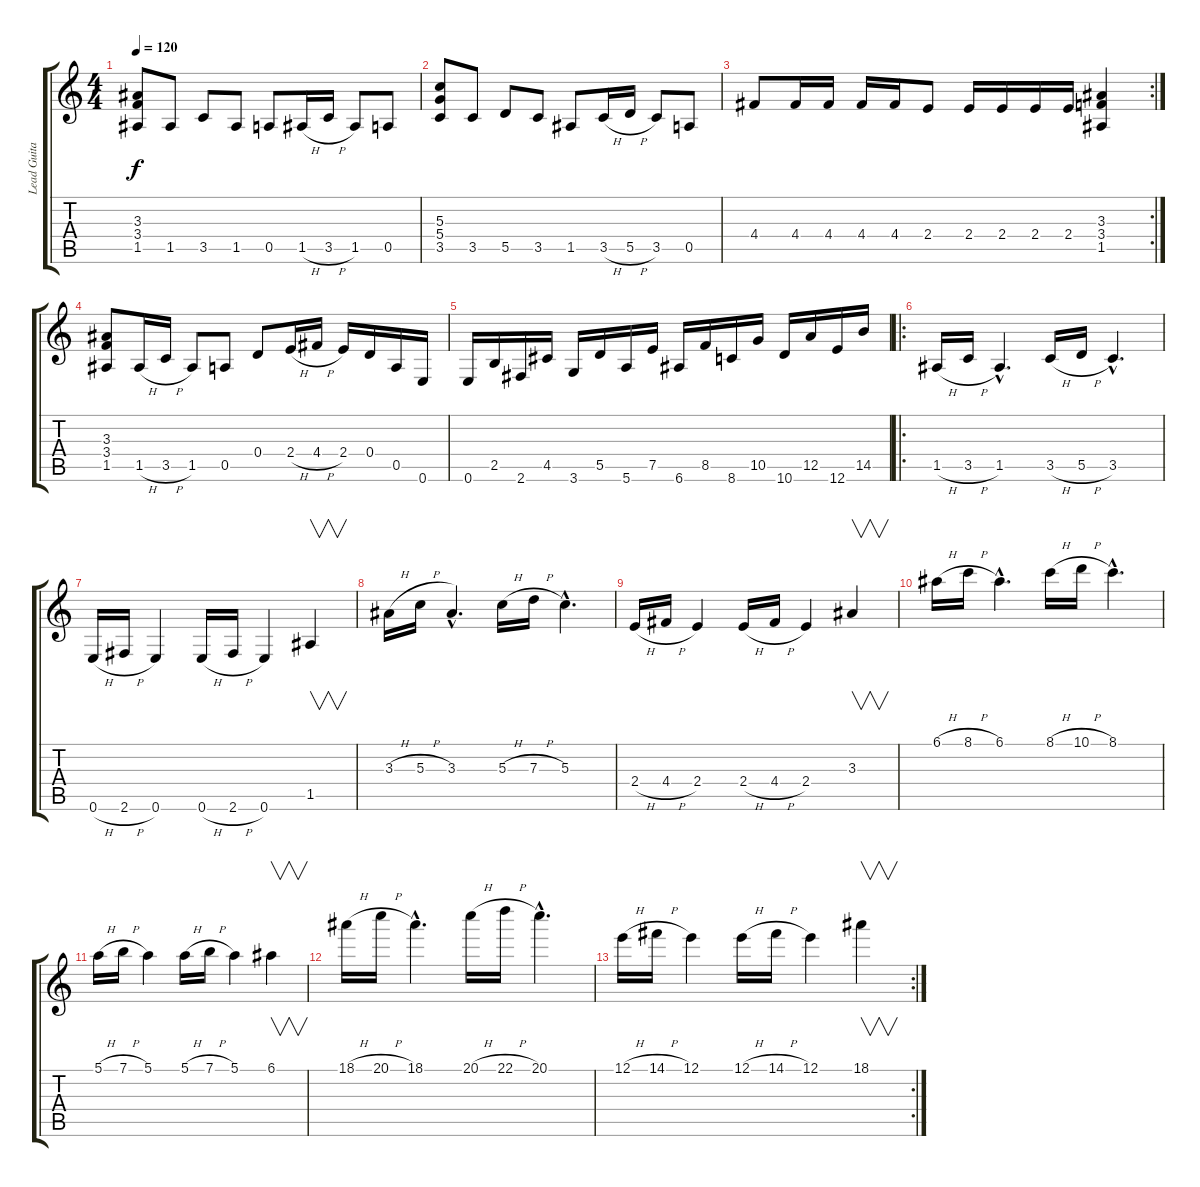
\track ("Lead Guitar" "Lead Guita") {instrument overdrivenguitar}
\staff {score tabs}
\tuning (E4 B3 G3 D3 A2 E2) {hide}
\ts (4 4)
\tempo 120
\clef g2
\ks c
(3.3 3.4 1.5).8{dy f} 1.5.8 3.5.8 1.5.8 0.5.8 1.5{h}.16 3.5{h}.16 1.5.8 0.5.8 |
(5.3 5.4 3.5).8 3.5.8 5.5.8 3.5.8 1.5.8 3.5{h}.16 5.5{h}.16 3.5.8 0.5.8 |
\rc 2
4.4.8 4.4.16 4.4.16 4.4.16 4.4.16 2.4.8 2.4.16 2.4.16 2.4.16 2.4.16 (3.3 3.4 1.5).4 |
(3.3 3.4 1.5).8 1.5{h}.16 3.5{h}.16 1.5.8 0.5.8 0.4.8 2.4{h}.16 4.4{h}.16 2.4.16 0.4.16 0.5.16 0.6.16 |
0.6.16 2.5.16 2.6.16 4.5.16 3.6.16 5.5.16 5.6.16 7.5.16 6.6.16 8.5.16 8.6.16 10.5.16 10.6.16 12.5.16 12.6.16 14.5.16 |
\ro
1.5{h}.16 3.5{h}.16 1.5{hac}.4{d} 3.5{h}.16 5.5{h}.16 3.5{hac}.4{d} |
0.6{h}.16 2.6{h}.16 0.6.4 0.6{h}.16 2.6{h}.16 0.6.4 1.5.4{v} |
3.3{h}.16 5.3{h}.16 3.3{hac}.4{d} 5.3{h}.16 7.3{h}.16 5.3{hac}.4{d} |
2.4{h}.16 4.4{h}.16 2.4.4 2.4{h}.16 4.4{h}.16 2.4.4 3.3.4{v} |
6.1{h}.16 8.1{h}.16 6.1{hac}.4{d} 8.1{h}.16 10.1{h}.16 8.1{hac}.4{d} |
5.1{h}.16 7.1{h}.16 5.1.4 5.1{h}.16 7.1{h}.16 5.1.4 6.1.4{v} |
18.1{h}.16 20.1{h}.16 18.1{hac}.4{d} 20.1{h}.16 22.1{h}.16 20.1{hac}.4{d} |
\rc 2
12.1{h}.16 14.1{h}.16 12.1.4 12.1{h}.16 14.1{h}.16 12.1.4 18.1.4{v}
